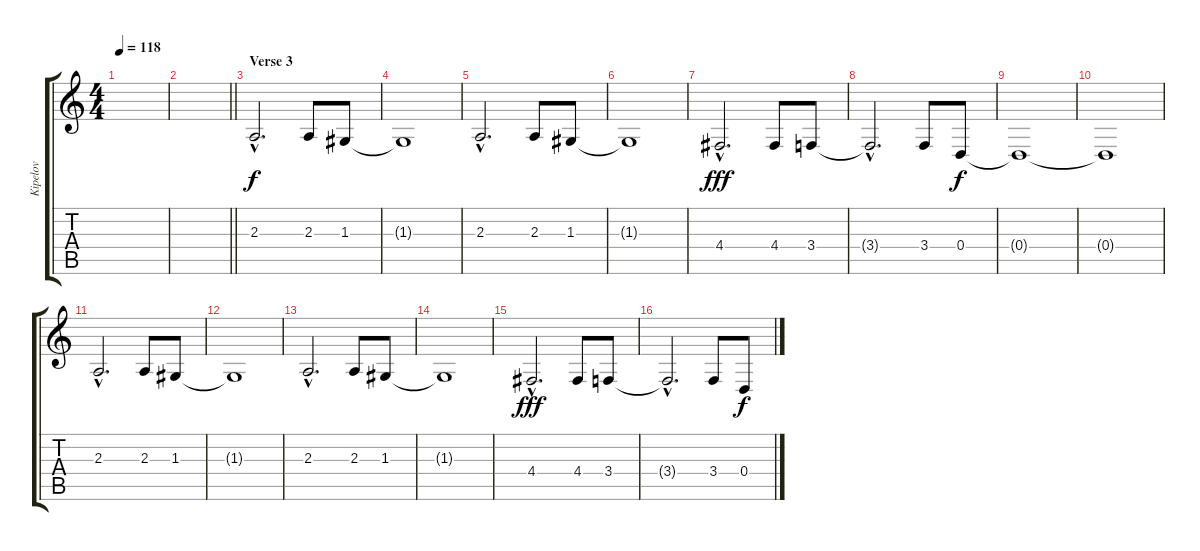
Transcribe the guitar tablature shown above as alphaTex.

\track ("Kipelov" "Kipelov") {instrument tenorsax}
\staff {score tabs}
\tuning (E4 B3 G3 D3 A2 E2) {hide}
\ts (4 4)
\tempo 118
\clef g2
\ks c
|
\barLineRight lightlight
|
\section ("" "Verse 3")
2.3{hac}.2{d dy f} 2.3.8 1.3.8 |
1.3{t}.1 |
2.3{hac}.2{d} 2.3.8 1.3.8 |
1.3{t}.1 |
4.4{hac}.2{d dy fff} 4.4.8 3.4.8 |
3.4{hac t}.2{d} 3.4.8 0.4.8{dy f} |
0.4{t}.1 |
0.4{t}.1 |
2.3{hac}.2{d} 2.3.8 1.3.8 |
1.3{t}.1 |
2.3{hac}.2{d} 2.3.8 1.3.8 |
1.3{t}.1 |
4.4{hac}.2{d dy fff} 4.4.8 3.4.8 |
3.4{hac t}.2{d} 3.4.8 0.4.8{dy f}
